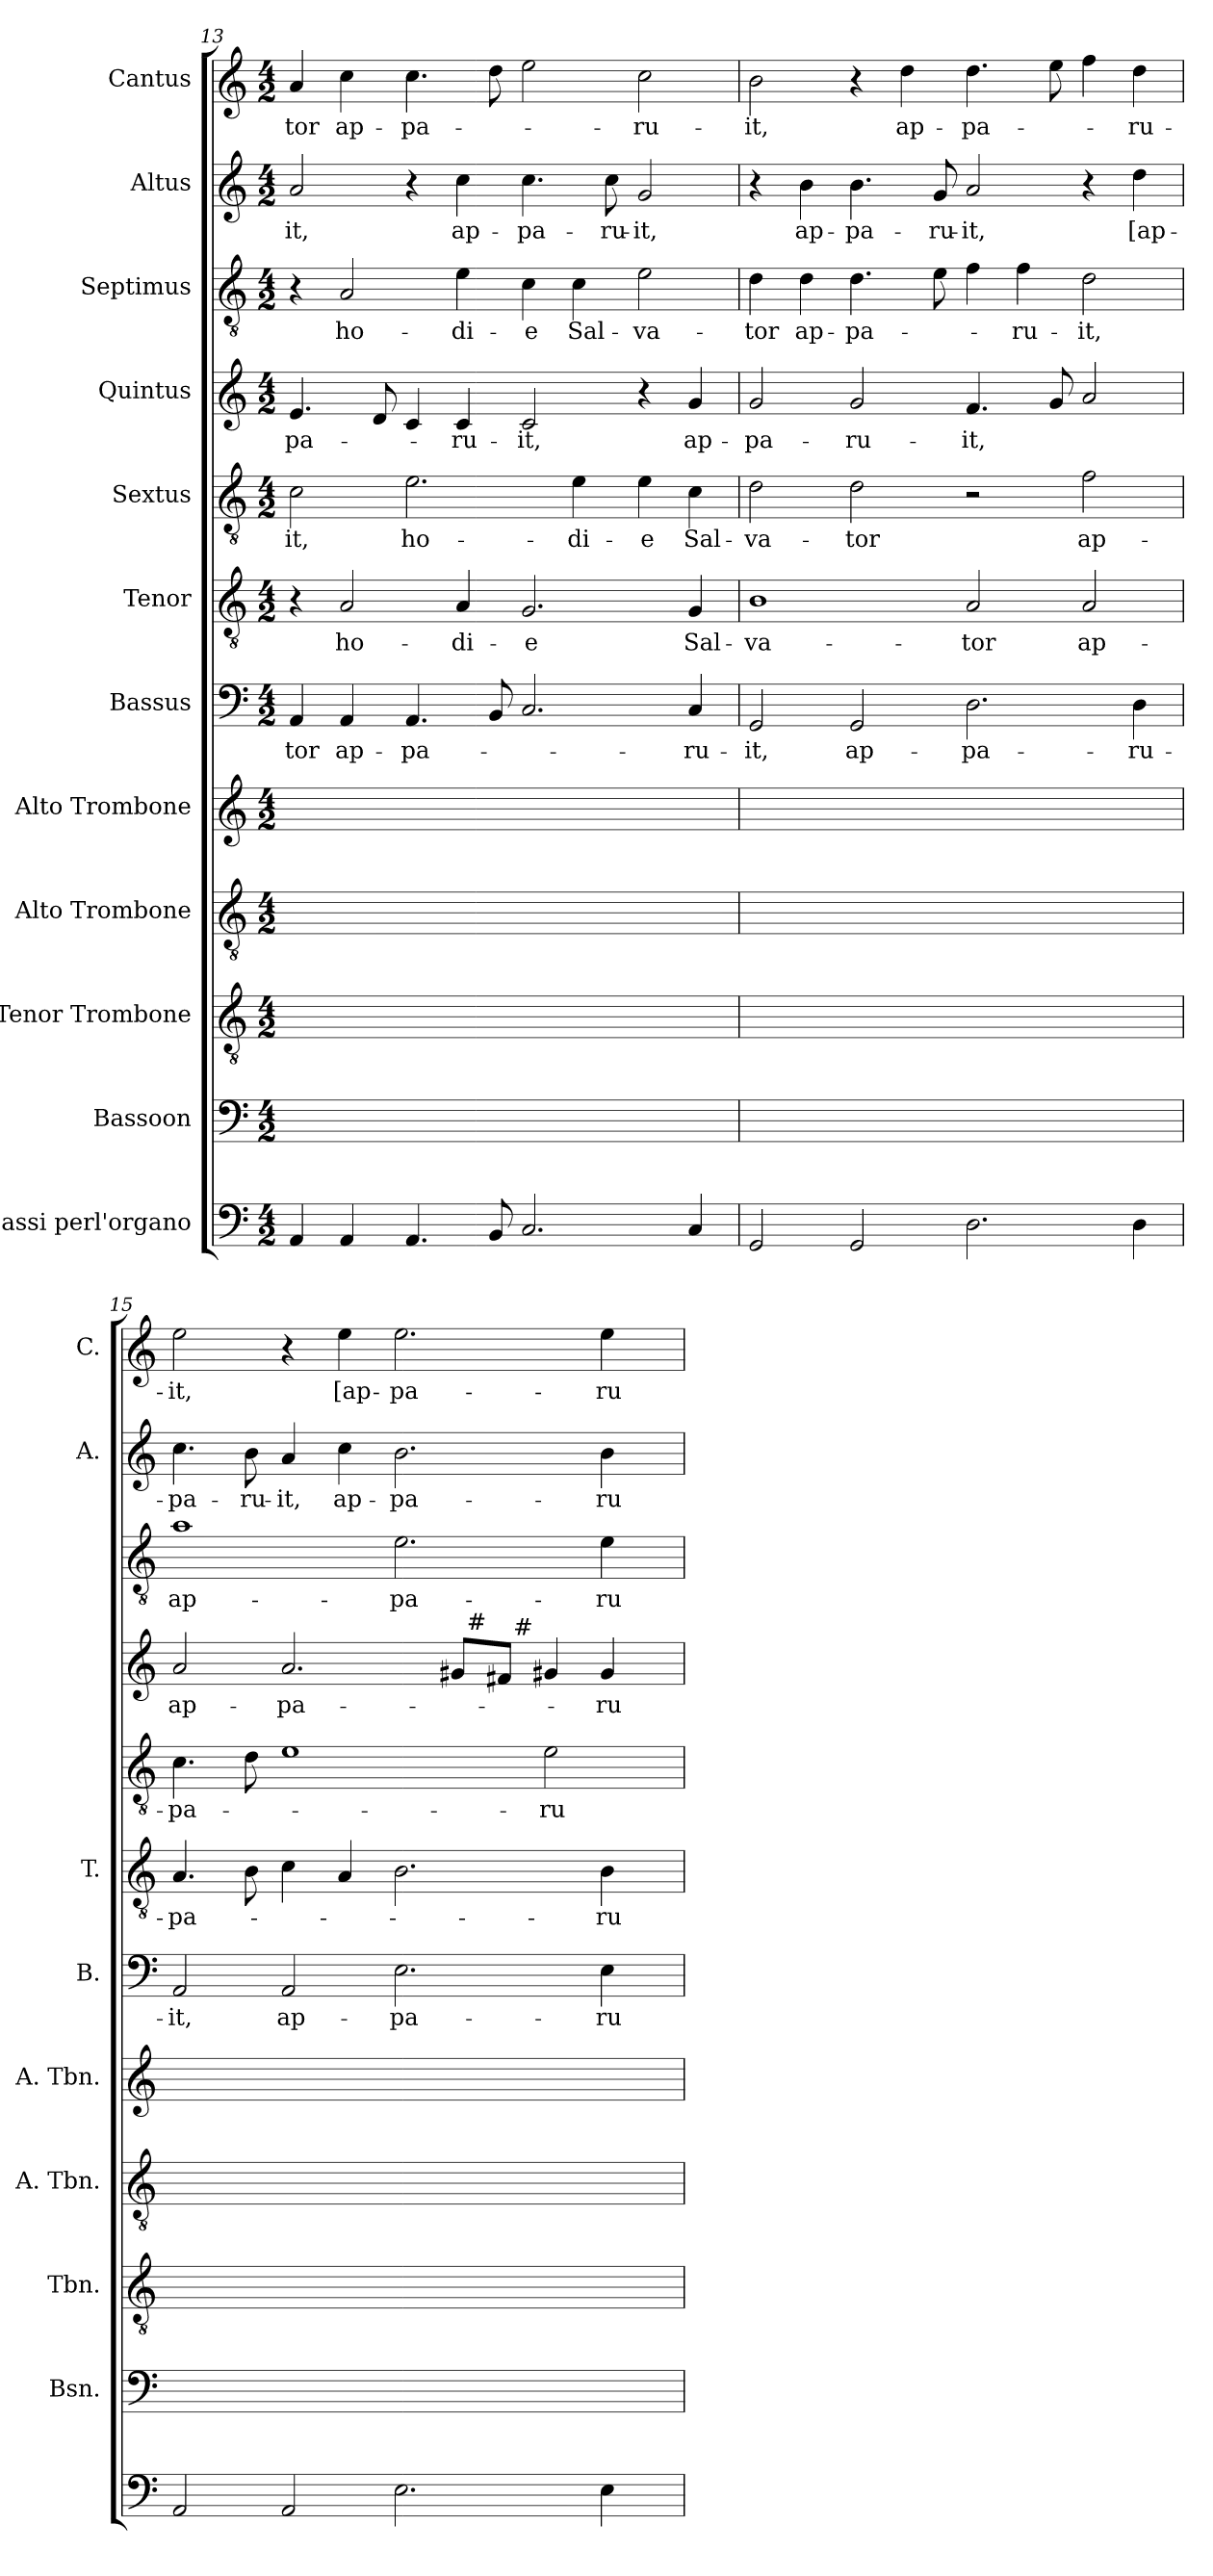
**kern	**kern	**text	**kern	**text	**kern	**text	**kern	**text	**kern	**text	**kern	**text	**kern	**text	**kern	**text	**kern	**text	**kern	**text	**kern	**text
*part12	*part11	*part11	*part10	*part10	*part9	*part9	*part8	*part8	*part7	*part7	*part6	*part6	*part5	*part5	*part4	*part4	*part3	*part3	*part2	*part2	*part1	*part1
*staff12	*staff11	*staff11	*staff10	*staff10	*staff9	*staff9	*staff8	*staff8	*staff7	*staff7	*staff6	*staff6	*staff5	*staff5	*staff4	*staff4	*staff3	*staff3	*staff2	*staff2	*staff1	*staff1
*I"Bassi perl'organo	*I"Bassoon	*	*I"Tenor Trombone	*	*I"Alto Trombone	*	*I"Alto Trombone	*	*I"Bassus	*	*I"Tenor	*	*I"Sextus	*	*I"Quintus	*	*I"Septimus	*	*I"Altus	*	*I"Cantus	*
*	*I'Bsn.	*	*I'Tbn.	*	*I'A. Tbn.	*	*I'A. Tbn.	*	*I'B.	*	*I'T.	*	*	*	*	*	*	*	*I'A.	*	*I'C.	*
*clefF4	*clefF4	*	*clefGv2	*	*clefGv2	*	*clefG2	*	*clefF4	*	*clefGv2	*	*clefGv2	*	*clefG2	*	*clefGv2	*	*clefG2	*	*clefG2	*
*	*	*	*	*	*	*	*	*	*	*	*ITrd7c12	*	*ITrd7c12	*	*	*	*ITrd7c12	*	*	*	*	*
*k[]	*k[]	*	*k[]	*	*k[]	*	*k[]	*	*k[]	*	*k[]	*	*k[]	*	*k[]	*	*k[]	*	*k[]	*	*k[]	*
*a:	*a:	*	*a:	*	*a:	*	*a:	*	*a:	*	*a:	*	*a:	*	*a:	*	*a:	*	*a:	*	*a:	*
*M4/2	*M4/2	*	*M4/2	*	*M4/2	*	*M4/2	*	*M4/2	*	*M4/2	*	*M4/2	*	*M4/2	*	*M4/2	*	*M4/2	*	*M4/2	*
=13	=13	=13	=13	=13	=13	=13	=13	=13	=13	=13	=13	=13	=13	=13	=13	=13	=13	=13	=13	=13	=13	=13
!	!	!	!	!	!	!	!	!	!	!LO:LY:b	!	!	!	!LO:LY:b	!	!LO:LY:b	!	!	!	!LO:LY:b	!	!LO:LY:b
4AA/	4AA/yy	-tor	4ryy	.	2C/yy	-it,	4.e/yy	-pa-	4AA/	-tor	4r	.	2C\	-it,	4.e/	-pa-	4r	.	2a/	-it,	4a/	-tor
!	!	!	!	!	!	!	!	!	!	!LO:LY:b	!	!LO:LY:b	!	!	!	!	!	!LO:LY:b	!	!	!	!LO:LY:b
4AA/	4AA/yy	ap-	2AA/yy	ho-	.	.	.	.	4AA/	ap-	2AA/	ho-	.	.	.	.	2AA/	ho-	.	.	4cc\	ap-
.	.	.	.	.	.	.	8d/yy	.	.	.	.	.	.	.	8d/	.	.	.	.	.	.	.
!	!	!	!	!	!	!	!	!	!	!LO:LY:b	!	!	!	!LO:LY:b	!	!	!	!	!	!	!	!LO:LY:b
4.AA/	4.AA/yy	-pa-	.	.	2.E/yy	ho-	4c/yy	.	4.AA/	-pa-	.	.	2.E\	ho-	4c/	.	.	.	4r	.	4.cc\	-pa-
!	!	!	!	!	!	!	!	!	!	!	!	!LO:LY:b	!	!	!	!LO:LY:b	!	!LO:LY:b	!	!LO:LY:b	!	!
.	.	.	4AA/yy	-di-	.	.	4c/yy	-ru-	.	.	4AA/	-di-	.	.	4c/	-ru-	4E\	-di-	4cc\	ap-	.	.
8BB/	8BB/yy	.	.	.	.	.	.	.	8BB/	.	.	.	.	.	.	.	.	.	.	.	8dd\	.
!	!	!	!	!	!	!	!	!	!	!	!	!LO:LY:b	!	!	!	!LO:LY:b	!	!LO:LY:b	!	!LO:LY:b	!	!
2.C/	2.C/yy	.	2.GG/yy	-e	.	.	2c/yy	-it,	2.C/	.	2.GG/	-e	.	.	2c/	-it,	4C\	-e	4.cc\	-pa-	2ee\	.
!	!	!	!	!	!	!	!	!	!	!	!	!	!	!LO:LY:b	!	!	!	!LO:LY:b	!	!	!	!
.	.	.	.	.	4E/yy	-di-	.	.	.	.	.	.	4E\	-di-	.	.	4C\	Sal-	.	.	.	.
!	!	!	!	!	!	!	!	!	!	!	!	!	!	!	!	!	!	!	!	!LO:LY:b	!	!
.	.	.	.	.	.	.	.	.	.	.	.	.	.	.	.	.	.	.	8cc\	-ru-	.	.
!	!	!	!	!	!	!	!	!	!	!	!	!	!	!LO:LY:b	!	!	!	!LO:LY:b	!	!LO:LY:b	!	!LO:LY:b
.	.	.	.	.	4E/yy	-e	4ryy	.	.	.	.	.	4E\	-e	4r	.	2E\	-va-	2g/	-it,	2cc\	-ru-
!	!	!	!	!	!	!	!	!	!	!LO:LY:b	!	!LO:LY:b	!	!LO:LY:b	!	!LO:LY:b	!	!	!	!	!	!
4C/	4C/yy	-ru-	4GG/yy	Sal-	4C/yy	Sal-	4g/yy	ap-	4C/	-ru-	4GG/	Sal-	4C\	Sal-	4g/	ap-	.	.	.	.	.	.
!!LO:PB:g=z
=14	=14	=14	=14	=14	=14	=14	=14	=14	=14	=14	=14	=14	=14	=14	=14	=14	=14	=14	=14	=14	=14	=14
!	!	!	!	!	!	!	!	!	!	!LO:LY:b	!	!LO:LY:b	!	!LO:LY:b	!	!LO:LY:b	!	!LO:LY:b	!	!	!	!LO:LY:b
2GG/	2GG/yy	-it,	1BByy	-va-	2D/yy	-va-	2g/yy	-pa-	2GG/	-it,	1BB	-va-	2D\	-va-	2g/	-pa-	4D\	-tor	4r	.	2b\	-it,
!	!	!	!	!	!	!	!	!	!	!	!	!	!	!	!	!	!	!LO:LY:b	!	!LO:LY:b	!	!
.	.	.	.	.	.	.	.	.	.	.	.	.	.	.	.	.	4D\	ap-	4b\	ap-	.	.
!	!	!	!	!	!	!	!	!	!	!LO:LY:b	!	!	!	!LO:LY:b	!	!LO:LY:b	!	!LO:LY:b	!	!LO:LY:b	!	!
2GG/	2GG/yy	ap-	.	.	2D/yy	-tor	2g/yy	-ru-	2GG/	ap-	.	.	2D\	-tor	2g/	-ru-	4.D\	-pa-	4.b\	-pa-	4r	.
!	!	!	!	!	!	!	!	!	!	!	!	!	!	!	!	!	!	!	!	!	!	!LO:LY:b
.	.	.	.	.	.	.	.	.	.	.	.	.	.	.	.	.	.	.	.	.	4dd\	ap-
!	!	!	!	!	!	!	!	!	!	!	!	!	!	!	!	!	!	!	!	!LO:LY:b	!	!
.	.	.	.	.	.	.	.	.	.	.	.	.	.	.	.	.	8E\	.	8g/	-ru-	.	.
!	!	!	!	!	!	!	!	!	!	!LO:LY:b	!	!LO:LY:b	!	!	!	!LO:LY:b	!	!	!	!LO:LY:b	!	!LO:LY:b
2.D\	2.D\yy	-pa-	2AA/yy	-tor	2ryy	.	4.f/yy	-it,	2.D\	-pa-	2AA/	-tor	2r	.	4.f/	-it,	4F\	.	2a/	-it,	4.dd\	-pa-
!	!	!	!	!	!	!	!	!	!	!	!	!	!	!	!	!	!	!LO:LY:b	!	!	!	!
.	.	.	.	.	.	.	.	.	.	.	.	.	.	.	.	.	4F\	-ru-	.	.	.	.
.	.	.	.	.	.	.	8g/yy	.	.	.	.	.	.	.	8g/	.	.	.	.	.	8ee\	.
!	!	!	!	!	!	!	!	!	!	!	!	!LO:LY:b	!	!LO:LY:b	!	!	!	!LO:LY:b	!	!	!	!
.	.	.	2AA/yy	ap-	2F/yy	ap-	2a/yy	.	.	.	2AA/	ap-	2F\	ap-	2a/	.	2D\	-it,	4r	.	4ff\	.
!	!	!	!	!	!	!	!	!	!	!LO:LY:b	!	!	!	!	!	!	!	!	!	!LO:LY:b	!	!LO:LY:b
4D\	4D\yy	-ru-	.	.	.	.	.	.	4D\	-ru-	.	.	.	.	.	.	.	.	4dd\	[ap-	4dd\	-ru-
=15	=15	=15	=15	=15	=15	=15	=15	=15	=15	=15	=15	=15	=15	=15	=15	=15	=15	=15	=15	=15	=15	=15
!	!	!	!	!	!	!	!	!	!	!LO:LY:b	!	!LO:LY:b	!	!LO:LY:b	!	!LO:LY:b	!	!LO:LY:b	!	!LO:LY:b	!	!LO:LY:b
*	*	*	*	*	*	*	*	*	*	*	*	*	*	*	*^	*	*	*	*	*	*	*
*	*	*	*	*	*	*	*	*	*	*	*	*	*	*	*	*^	*	*	*	*	*	*	*
2AA/	2AA/yy	-it,	4.AA/yy	-pa-	4.C/yy	-pa-	2a/yy	ap-	2AA/	-it,	4.AA/	-pa-	4.C\	-pa-	2a/	1ryy	1ryy	ap-	1A	ap-	4.cc\	-pa-	2ee\	-it,
!	!	!	!	!	!	!	!	!	!	!	!	!	!	!	!	!	!	!	!	!	!	!LO:LY:b	!	!
.	.	.	8BB/yy	.	8D/yy	.	.	.	.	.	8BB\	.	8D\	.	.	.	.	.	.	.	8b\	-ru-	.	.
!	!	!	!	!	!	!	!	!	!	!LO:LY:b	!	!	!	!	!	!	!	!LO:LY:b	!	!	!	!LO:LY:b	!	!
2AA/	2AA/yy	ap-	4C/yy	.	1Eyy	.	2.a/yy	-pa-	2AA/	ap-	4C\	.	1E	.	2.a/	.	.	-pa-	.	.	4a/	-it,	4r	.
!	!	!	!	!	!	!	!	!	!	!	!	!	!	!	!	!	!	!	!	!	!	!LO:LY:b	!	!LO:LY:b
.	.	.	4AA/yy	.	.	.	.	.	.	.	4AA/	.	.	.	.	.	.	.	.	.	4cc\	ap-	4ee\	[ap-
!	!	!	!	!	!	!	!	!	!	!LO:LY:b	!	!	!	!	!	!	!	!	!	!LO:LY:b	!	!LO:LY:b	!	!LO:LY:b
2.E\	2.E\yy	-pa-	2.BB/yy	.	.	.	.	.	2.E\	-pa-	2.BB\	.	.	.	.	4ryy	4ryy	.	2.E\	-pa-	2.b\	-pa-	2.ee\	-pa-
.	.	.	.	.	.	.	8g#/Lyy	.	.	.	.	.	.	.	8g#/L	32ryy	8ryy	.	.	.	.	.	.	.
!	!	!	!	!	!	!	!	!	!	!	!	!	!	!	!	!LO:TX:a:t=#	!	!	!	!	!	!	!	!
.	.	.	.	.	.	.	.	.	.	.	.	.	.	.	.	2ryy	.	.	.	.	.	.	.	.
.	.	.	.	.	.	.	8f#/Jyy	.	.	.	.	.	.	.	8f#/J	.	32ryy	.	.	.	.	.	.	.
!	!	!	!	!	!	!	!	!	!	!	!	!	!	!	!	!	!LO:TX:a:t=#	!	!	!	!	!	!	!
.	.	.	.	.	.	.	.	.	.	.	.	.	.	.	.	.	2ryy	.	.	.	.	.	.	.
!	!	!	!	!	!	!	!	!	!	!	!	!	!	!LO:LY:b	!	!	!	!	!	!	!	!	!	!
.	.	.	.	.	2E/yy	-ru-	4g#/yy	.	.	.	.	.	2E\	-ru-	4g#X/	.	.	.	.	.	.	.	.	.
!	!	!	!	!	!	!	!	!	!	!LO:LY:b	!	!LO:LY:b	!	!	!	!	!	!LO:LY:b	!	!LO:LY:b	!	!LO:LY:b	!	!LO:LY:b
4E\	4E\yy	-ru-	4BB/yy	-ru-	.	.	4g#/yy	-ru-	4E\	-ru-	4BB\	-ru-	.	.	4g#/	.	.	-ru-	4E\	-ru-	4b\	-ru-	4ee\	-ru-
.	.	.	.	.	.	.	.	.	.	.	.	.	.	.	.	8..ryy	.	.	.	.	.	.	.	.
.	.	.	.	.	.	.	.	.	.	.	.	.	.	.	.	.	16.ryy	.	.	.	.	.	.	.
*	*	*	*	*	*	*	*	*	*	*	*	*	*	*	*v	*v	*v	*	*	*	*	*	*	*
=	=	=	=	=	=	=	=	=	=	=	=	=	=	=	=	=	=	=	=	=	=	=
*-	*-	*-	*-	*-	*-	*-	*-	*-	*-	*-	*-	*-	*-	*-	*-	*-	*-	*-	*-	*-	*-	*-
